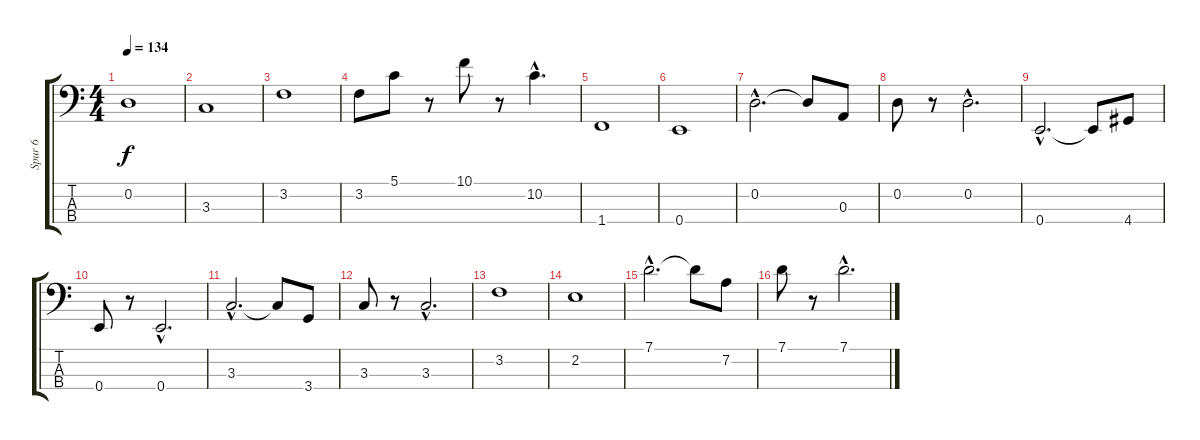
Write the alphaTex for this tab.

\track ("Spur 6" "Spur 6") {instrument electricbassfinger}
\staff {score tabs}
\tuning (G2 D2 A1 E1) {hide}
\ts (4 4)
\tempo 134
\clef f4
\ks c
0.2.1{dy f} |
3.3.1 |
3.2.1 |
3.2.8 5.1.8 r.8 10.1.8 r.8 10.2{hac}.4{d} |
1.4.1 |
0.4.1 |
0.2{hac}.2{d} 0.2{t}.8 0.3.8 |
0.2.8 r.8 0.2{hac}.2{d} |
0.4{hac}.2{d} 0.4{t}.8 4.4.8 |
0.4.8 r.8 0.4{hac}.2{d} |
3.3{hac}.2{d} 3.3{t}.8 3.4.8 |
3.3.8 r.8 3.3{hac}.2{d} |
3.2.1 |
2.2.1 |
7.1{hac}.2{d} 7.1{t}.8 7.2.8 |
7.1.8 r.8 7.1{hac}.2{d}
